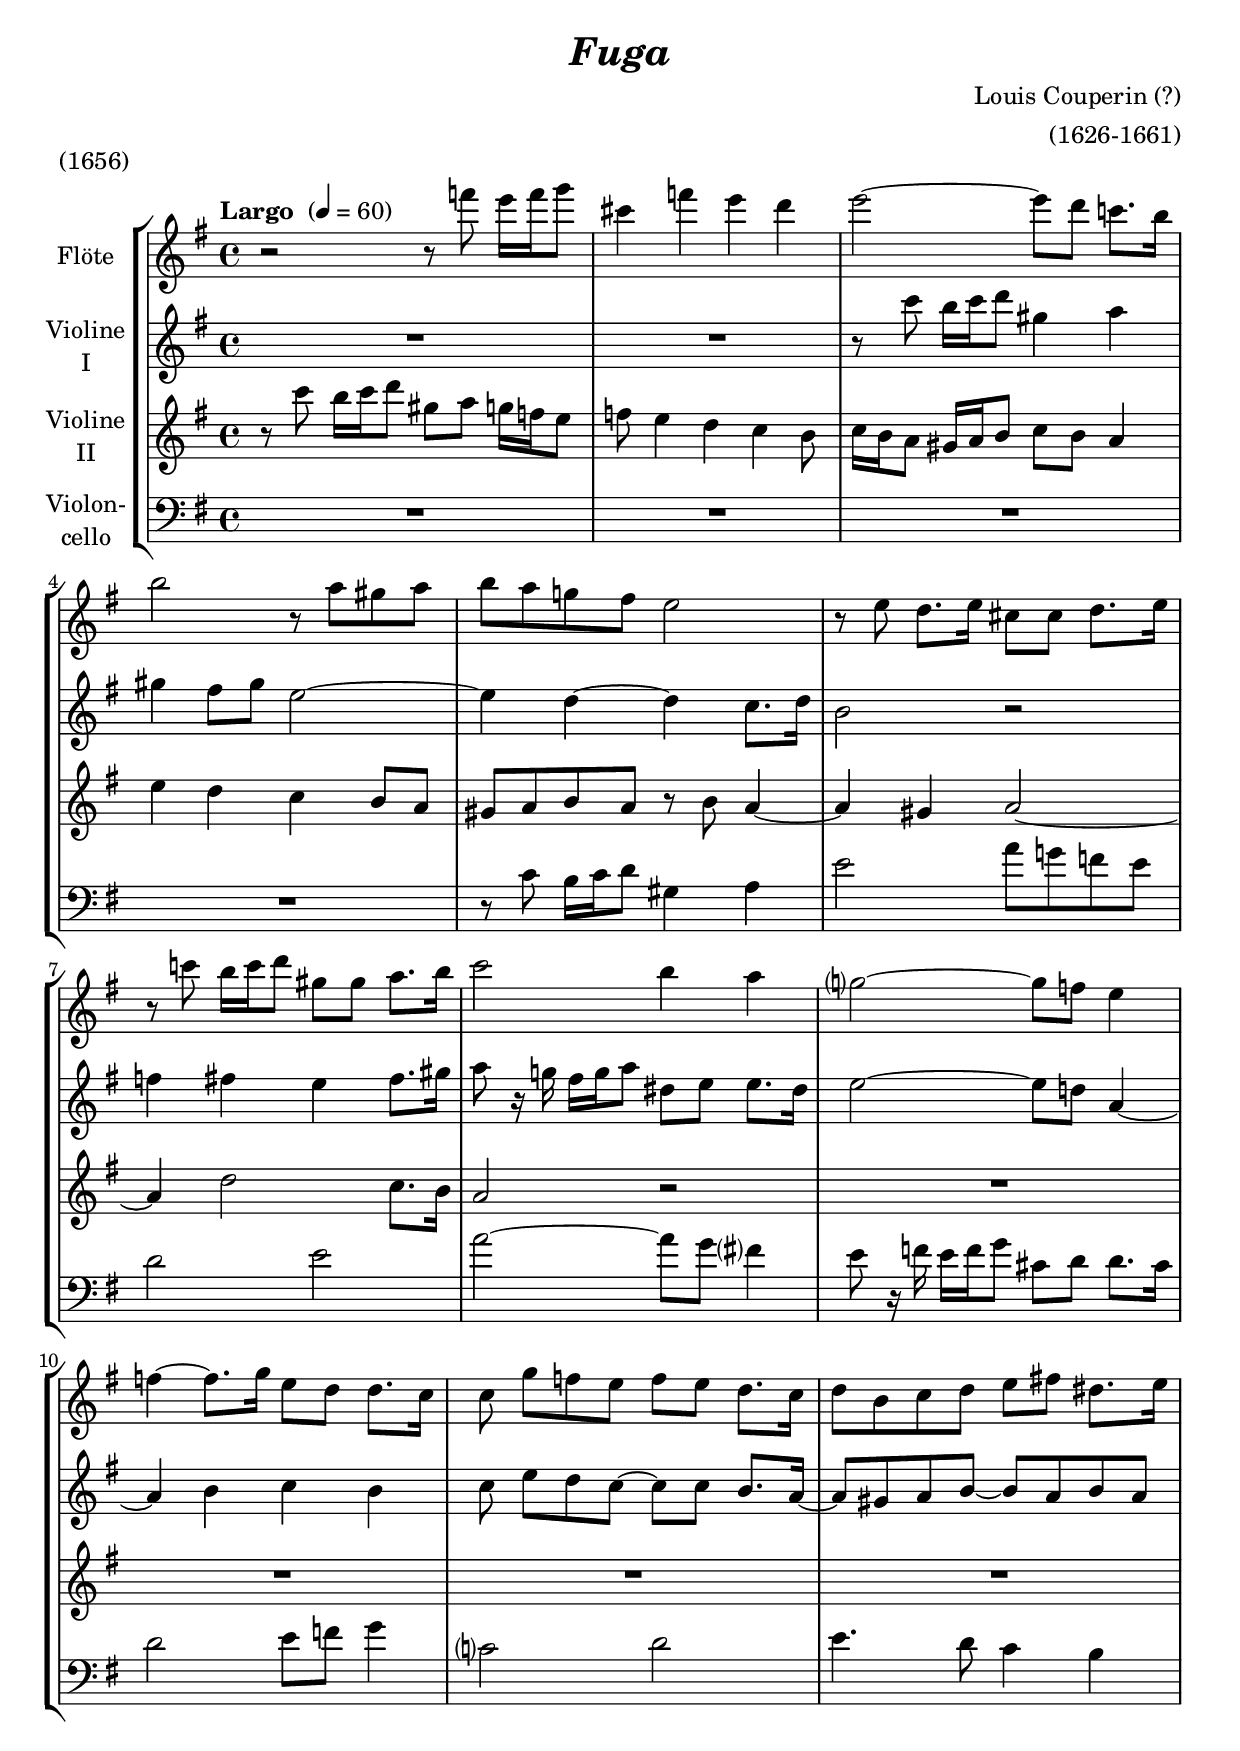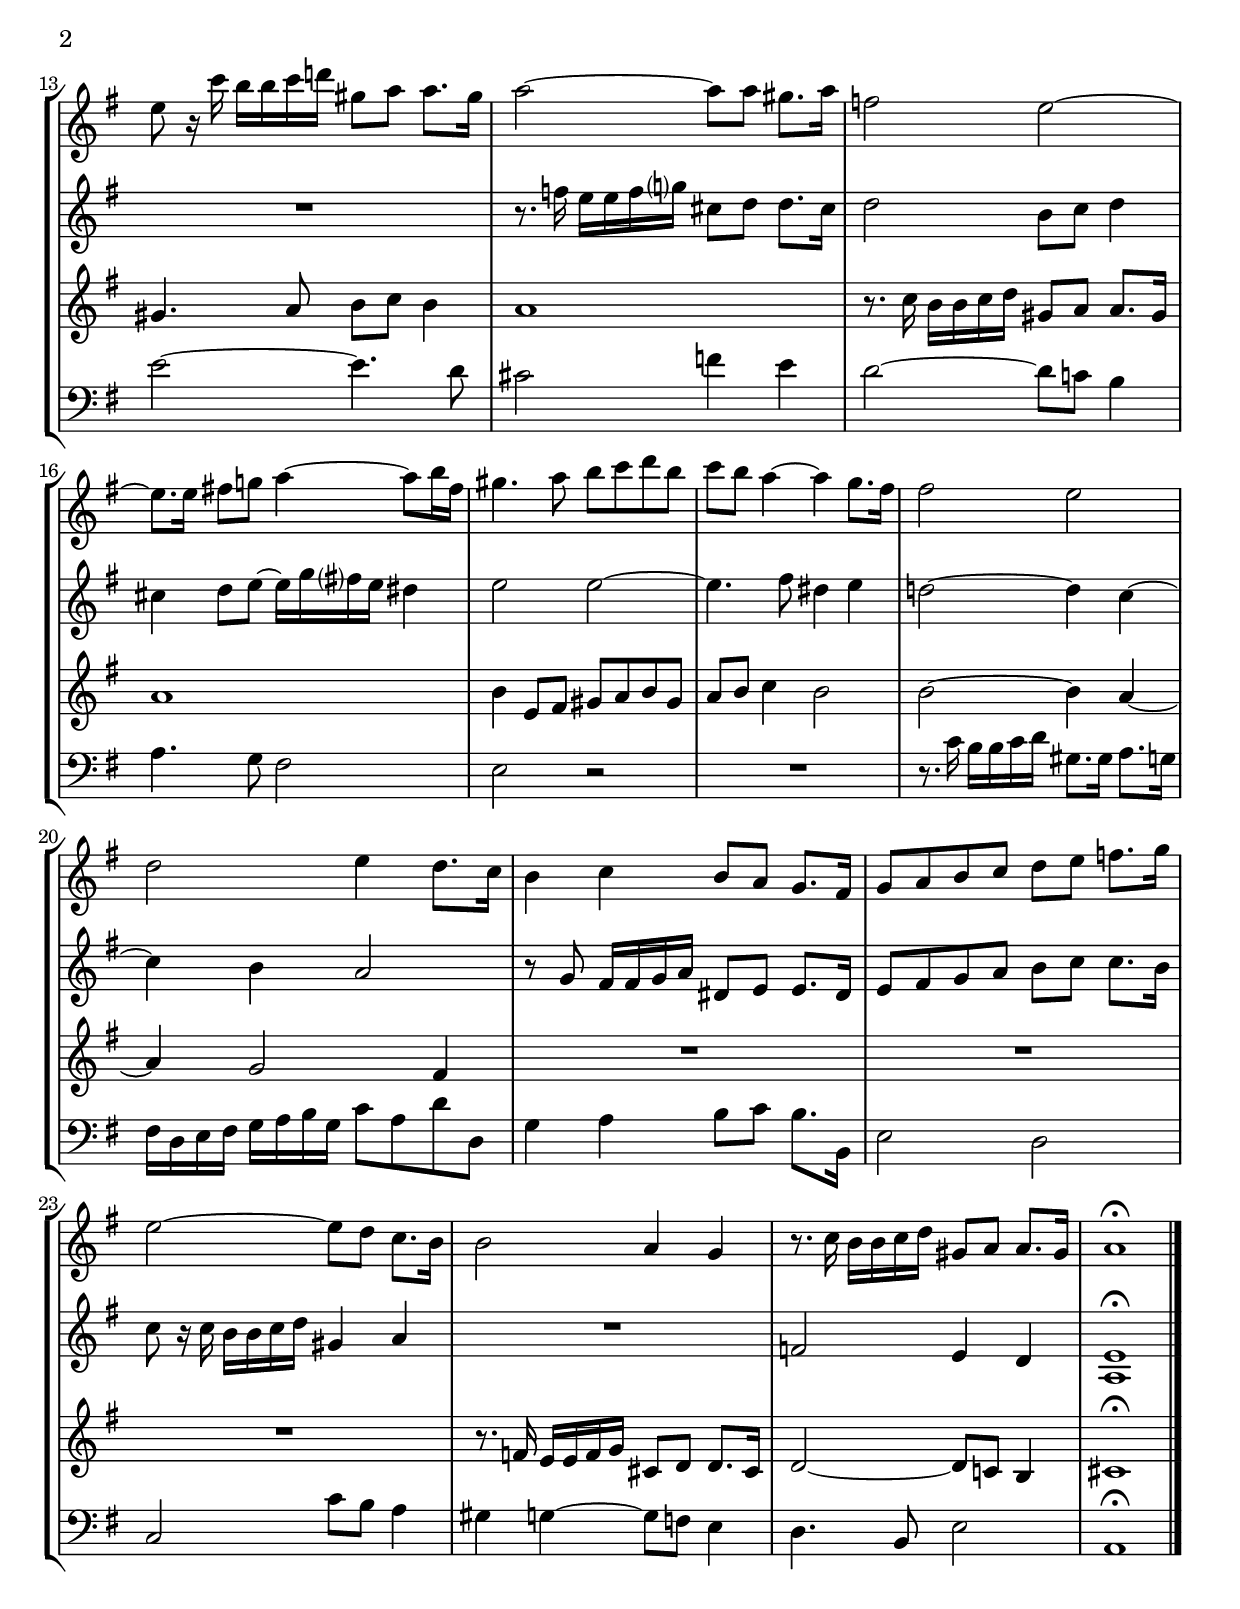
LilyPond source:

\version "2.18.2"
\include "deutsch.ly"
  
#(set-global-staff-size 21.25)

\header {
  title     = \markup \bold \italic "Fuga"
  composer  = "Louis Couperin (?)"
  arranger  = "(1626-1661)"
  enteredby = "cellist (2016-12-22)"
  piece     = "(1656)"
}

voiceconsts = {
  \key c \major
  \time 4/4
  \clef "treble"
% \numericTimeSignature
  \compressFullBarRests
  \tempo "Largo " 4=60
}

mifl = "flute"
mist = "string ensemble 1"
miba = "bassoon"
%miba = "harpsichord"
milo = "drawbar organ"

va = \relative c''' {
  \voiceconsts

  r2 r8 b a16 b c8
  fis,4 b a g
  a2~ a8 g f!8. e16

  e2 r8 d cis d
  e d c! h a2
  r8 a g8. a16 fis8 fis g8. a16

  r8 f'! e16 f g8 cis, cis d8. e16
  f2 e4 d
  c?2~ c8 b a4

  b~ b8. c16 a8 g g8. f16
  f8 c'[ b a] b a g8. f16
  g8 e f g a h! gis8. a16

  a8 r16 f' e e f g! cis,8 d d8. cis16
  d2~ d8 d cis8. d16
  b2 a~

  a8. a16 h!8 c! d4~ d8 e16 h
  cis4. d8 e f g e
  f e d4~ d c8. h16

  h2 a
  g a4 g8. f16
  e4 f e8 d c8. h16
  
  c8 d e f g a b8. c16
  a2~ a8 g f8. e16

  e2 d4 c
  r8. f16 e e f g cis,8 d d8. cis16
  d1\fermata \bar "|."
}

vb = \relative c'' {
  \voiceconsts

  R1*2
  r8 f e16 f g8 cis,4 d

  cis h8 cis a2~
  a4 g~ g f8. g16
  e2 r

  b'4 h a h8. cis16
  d8 r16 c! h c d8 gis, a a8. gis16
  a2~ a8 g! d4~

  d e f e
  f8 a[ g f]~ f f e8. d16~
  d8 cis d e~ e d e d

  R1
  r8. b'16 a a b c? fis,8 g g8. fis16
  g2 e8 f g4

  fis g8 a~ a16 c h? a gis4
  a2 a~
  a4. h8 gis4 a

  g!2~ g4 f~
  f e d2
  r8 c h16 h c d gis,8 a a8. gis16

  a8 h c d e f f8. e16
  f8 r16 f e e f g cis,4 d

  R1
  b2 a4 g
  <d a'>1\fermata \bar "|."
}

vc = \relative c'' {
  \voiceconsts

  r8 f e16 f g8 cis, d c16 b a8
  b a4 g f e8
  f16 e d8 cis16 d e8 f e d4

  a' g f e8 d
  cis d e d r e d4~
  d cis d2~

  d4 g2 f8. e16
  d2 r
  R1*4

  cis4. d8 e f e4
  d1
  r8. f16 e e f g cis,8 d d8. cis16

  d1
  e4 a,8 h cis d e cis
  d e f4 e2

  e~ e4 d~
  d c2 h4
  R1*3

  r8. b16 a a b c fis,8 g g8. fis16
  g2~ g8 f! e4
  fis1\fermata \bar "|."
}

vd = \relative c {
  \voiceconsts
  \clef "bass"

  R1*4
  r8 f e16 f g8 cis,4 d
  a'2 d8 c! b a

  g2 a
  d~ d8 c h?4
  a8 r16 b a b c8 fis, g g8. fis16

  g2 a8 b c4
  f,?2 g
  a4. g8 f4 e

  a2~ a4. g8
  fis2 b4 a
  g2~ g8 f! e4

  d4. c8 h2
  a r
  R1

  r8. f'16 e e f g cis,8. cis16 d8. c16
  h g a h c d e c f8 d g g,
  c4 d e8 f e8. e,16
  a2 g
  f f'8 e d4

  cis c~ c8 b a4
  g4. e8 a2
  d,1\fermata \bar "|."
}


music = \new StaffGroup <<
      \new Staff {
	\set Staff.midiInstrument = \mifl
	\set Staff.instrumentName = \markup \center-column { "Flöte" }
	\transpose c g { \va }
      }

      \new Staff {
	\set Staff.midiInstrument = \mist
	\set Staff.instrumentName = \markup \center-column { "Violine" "I" }
	\transpose c g { \vb }
      }

      \new Staff {
	\set Staff.midiInstrument = \mist
	\set Staff.instrumentName = \markup \center-column { "Violine" "II" }
	\transpose c g { \vc }
      }

      \new Staff {
	\set Staff.midiInstrument = \miba
	\set Staff.instrumentName = \markup \center-column { "Violon-" "cello" }
	\transpose c g { \vd }
      }
>>

\book {
  \score {
    \music
    \layout {}
  }

  \score {
    \unfoldRepeats \music

    \midi {
      \context {
        \Score
      }
    }
  }
}
